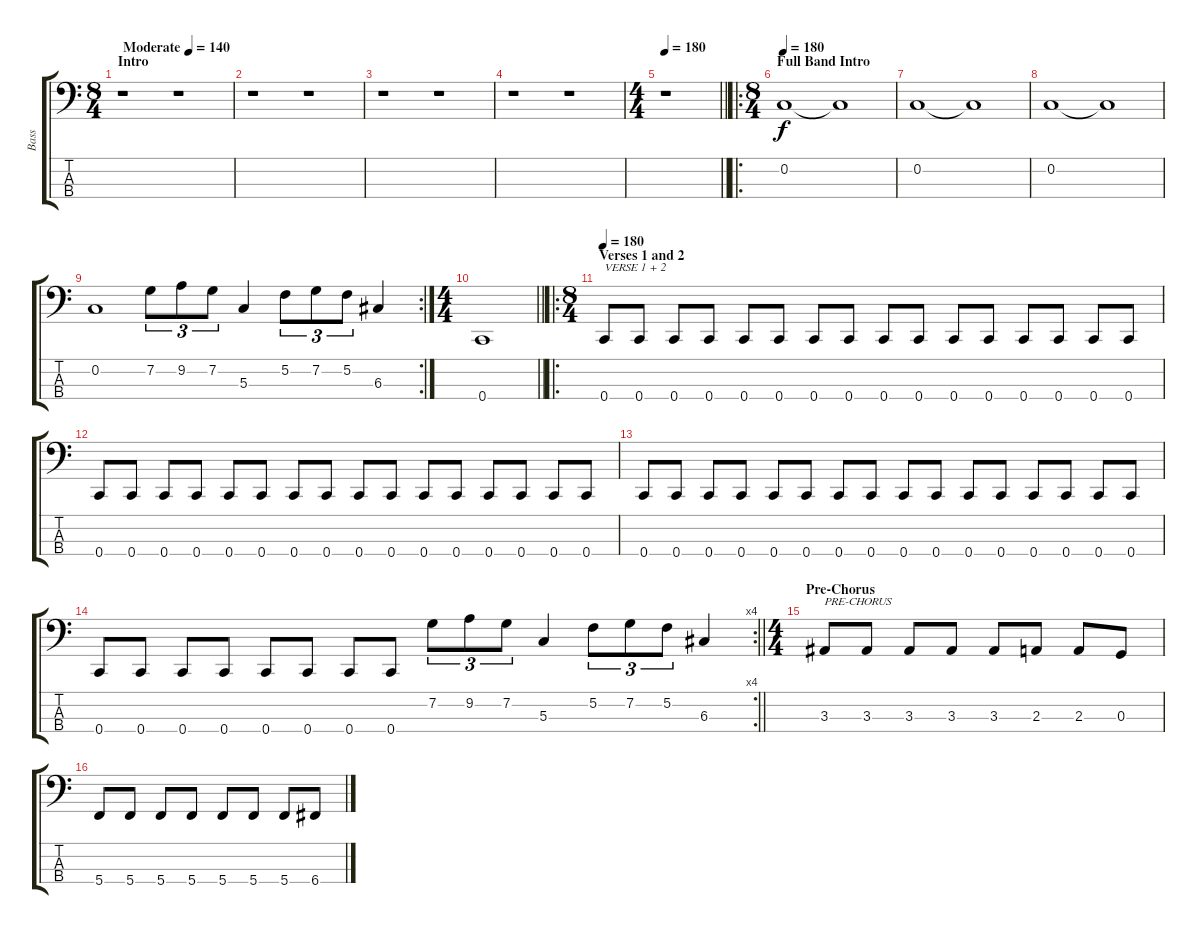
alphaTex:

\track ("Bass" "Bass") {instrument electricbasspick}
\staff {score tabs}
\tuning (F2 C2 G1 C1) {hide}
\ts (8 4)
\section ("" "Intro")
\tempo (140 "Moderate")
\clef f4
\ks c
r.1{dy f instrument electricbasspick} r.1 |
r.1 r.1 |
r.1 r.1 |
r.1 r.1 |
\ts (4 4)
\tempo 180
\barLineRight lightlight
r.1 |
\ro
\ts (8 4)
\section ("" "Full Band Intro")
\tempo 180
0.2.1 0.2{t}.1 |
0.2.1 0.2{t}.1 |
0.2.1 0.2{t}.1 |
\rc 2
0.2.1 7.2.8{tu (3 2)} 9.2.8{tu (3 2)} 7.2.8{tu (3 2)} 5.3.4 5.2.8{tu (3 2)} 7.2.8{tu (3 2)} 5.2.8{tu (3 2)} 6.3.4 |
\ts (4 4)
\barLineRight lightlight
0.4.1 |
\ro
\ts (8 4)
\section ("" "Verses 1 and 2")
\tempo 180
0.4.8{txt "VERSE 1 + 2"} 0.4.8 0.4.8 0.4.8 0.4.8 0.4.8 0.4.8 0.4.8 0.4.8 0.4.8 0.4.8 0.4.8 0.4.8 0.4.8 0.4.8 0.4.8 |
0.4.8 0.4.8 0.4.8 0.4.8 0.4.8 0.4.8 0.4.8 0.4.8 0.4.8 0.4.8 0.4.8 0.4.8 0.4.8 0.4.8 0.4.8 0.4.8 |
0.4.8 0.4.8 0.4.8 0.4.8 0.4.8 0.4.8 0.4.8 0.4.8 0.4.8 0.4.8 0.4.8 0.4.8 0.4.8 0.4.8 0.4.8 0.4.8 |
\rc 4
\barLineRight lightlight
0.4.8 0.4.8 0.4.8 0.4.8 0.4.8 0.4.8 0.4.8 0.4.8 7.2.8{tu (3 2)} 9.2.8{tu (3 2)} 7.2.8{tu (3 2)} 5.3.4 5.2.8{tu (3 2)} 7.2.8{tu (3 2)} 5.2.8{tu (3 2)} 6.3.4 |
\ts (4 4)
\section ("" "Pre-Chorus")
3.3.8{txt "PRE-CHORUS"} 3.3.8 3.3.8 3.3.8 3.3.8 2.3.8 2.3.8 0.3.8 |
5.4.8 5.4.8 5.4.8 5.4.8 5.4.8 5.4.8 5.4.8 6.4.8
